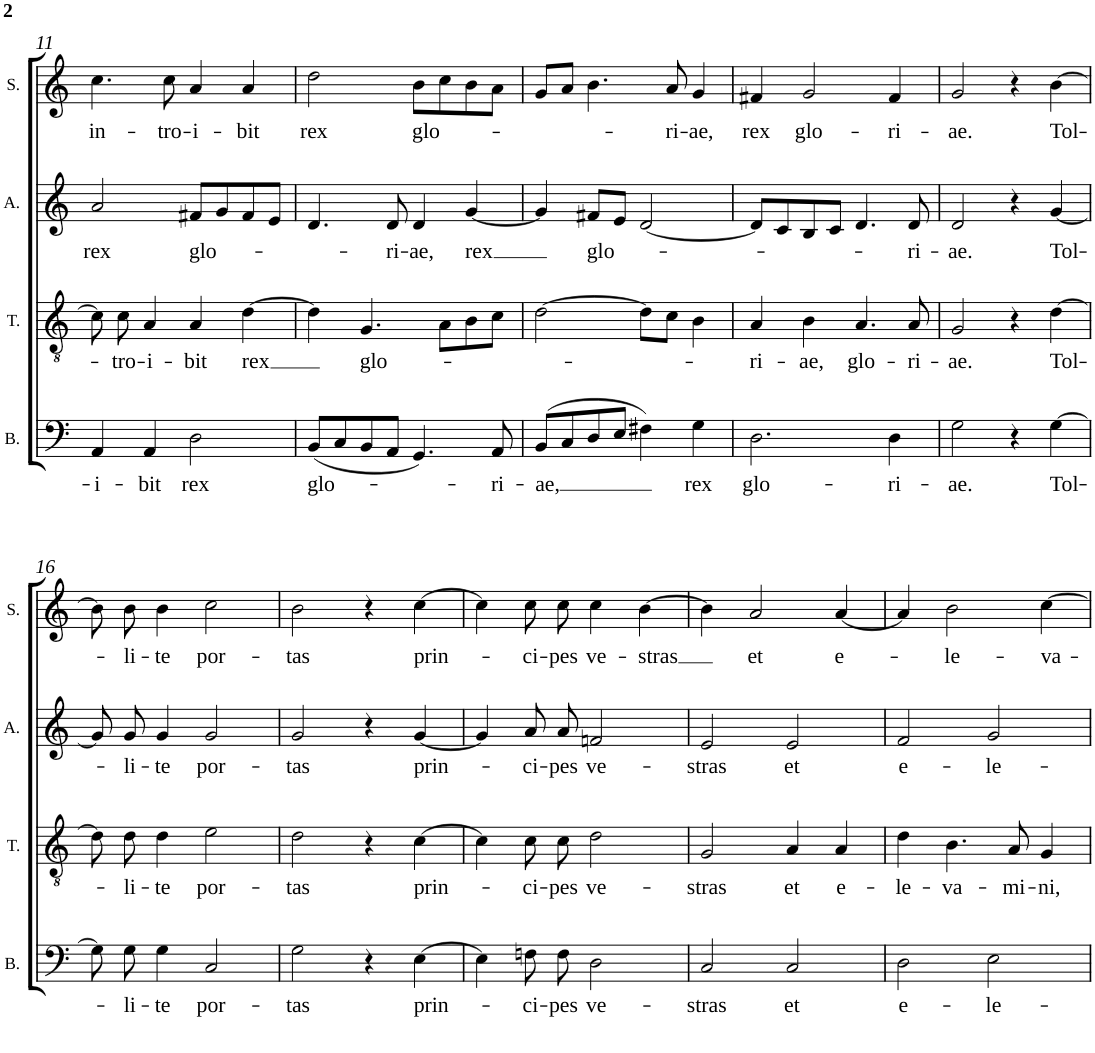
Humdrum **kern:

**kern	**text	**kern	**text	**kern	**text	**kern	**text
*part4	*part4	*part3	*part3	*part2	*part2	*part1	*part1
*staff4	*staff4	*staff3	*staff3	*staff2	*staff2	*staff1	*staff1
*I"Bass	*	*I"Tenor	*	*I"Alto	*	*I"Soprano	*
*I'B.	*	*I'T.	*	*I'A.	*	*I'S.	*
!!LO:PB:g=z
*clefF4	*	*clefGv2	*	*clefG2	*	*clefG2	*
*k[]	*	*k[]	*	*k[]	*	*k[]	*
*M2/2	*	*M2/2	*	*M2/2	*	*M2/2	*
*met(c|)	*	*met(c|)	*	*met(c|)	*	*met(c|)	*
=11	=11	=11	=11	=11	=11	=11	=11
!	!LO:LY:b	!	!	!	!LO:LY:b	!	!LO:LY:b
4AA/	-i-	8c\]	.	2a/	rex	4.cc\	in-
!	!	!	!LO:LY:b	!	!	!	!
.	.	8c\	-tro-	.	.	.	.
!	!LO:LY:b	!	!LO:LY:b	!	!	!	!
4AA/	-bit	4A/	-i-	.	.	.	.
!	!	!	!	!	!	!	!LO:LY:b
.	.	.	.	.	.	8cc\	-tro-
!	!LO:LY:b	!	!LO:LY:b	!	!LO:LY:b	!	!LO:LY:b
2D\	rex	4A/	-bit	8f#X/L	glo-	4a/	-i-
.	.	.	.	8g/	.	.	.
!	!	!	!LO:LY:b	!	!	!	!LO:LY:b
.	.	[4d\	rex	8f#/	.	4a/	-bit
.	.	.	.	8e/J	.	.	.
=12	=12	=12	=12	=12	=12	=12	=12
!	!LO:LY:b	!	!	!	!	!	!LO:LY:b
(8BB/L	glo-	4d\]	.	4.d/	.	2dd\	rex
8C/	.	.	.	.	.	.	.
!	!	!	!LO:LY:b	!	!	!	!
8BB/	.	4.G/	glo-	.	.	.	.
!	!	!	!	!	!LO:LY:b	!	!
8AA/J	.	.	.	8d/	-ri-	.	.
!	!	!	!	!	!LO:LY:b	!	!LO:LY:b
4.GG/)	.	.	.	4d/	-ae,	8b\L	glo-
.	.	8A\L	.	.	.	8cc\	.
!	!	!	!	!	!LO:LY:b	!	!
.	.	8B\	.	[4g/	rex	8b\	.
!	!LO:LY:b	!	!	!	!	!	!
8AA/	-ri-	8c\J	.	.	.	8a\J	.
=13	=13	=13	=13	=13	=13	=13	=13
!	!LO:LY:b	!	!	!	!	!	!
(8BB/L	-ae,	[2d\	.	4g/]	.	8g/L	.
8C/	.	.	.	.	.	8a/J	.
!	!	!	!	!	!LO:LY:b	!	!
8D/	.	.	.	8f#X/L	glo-	4.b\	.
8E/J	.	.	.	8e/J	.	.	.
4F#X\)	.	8d\L]	.	[2d/	.	.	.
!	!	!	!	!	!	!	!LO:LY:b
.	.	8c\J	.	.	.	8a/	-ri-
!	!LO:LY:b	!	!	!	!	!	!LO:LY:b
4G\	rex	4B\	.	.	.	4g/	-ae,
=14	=14	=14	=14	=14	=14	=14	=14
!	!LO:LY:b	!	!LO:LY:b	!	!	!	!LO:LY:b
2.D\	glo-	4A/	-ri-	8d/L]	.	4f#X/	rex
.	.	.	.	8c/	.	.	.
!	!	!	!LO:LY:b	!	!	!	!LO:LY:b
.	.	4B\	-ae,	8B/	.	2g/	glo-
.	.	.	.	8c/J	.	.	.
!	!	!	!LO:LY:b	!	!	!	!
.	.	4.A/	glo-	4.d/	.	.	.
!	!LO:LY:b	!	!	!	!	!	!LO:LY:b
4D\	-ri-	.	.	.	.	4f#/	-ri-
!	!	!	!LO:LY:b	!	!LO:LY:b	!	!
.	.	8A/	-ri-	8d/	-ri-	.	.
=15	=15	=15	=15	=15	=15	=15	=15
!	!LO:LY:b	!	!LO:LY:b	!	!LO:LY:b	!	!LO:LY:b
2G\	-ae.	2G/	-ae.	2d/	-ae.	2g/	-ae.
4r	.	4r	.	4r	.	4r	.
!	!LO:LY:b	!	!LO:LY:b	!	!LO:LY:b	!	!LO:LY:b
[4G\	Tol-	[4d\	Tol-	[4g/	Tol-	[4b\	Tol-
!!LO:LB:g=z
=16	=16	=16	=16	=16	=16	=16	=16
8G\]	.	8d\]	.	8g/]	.	8b\]	.
!	!LO:LY:b	!	!LO:LY:b	!	!LO:LY:b	!	!LO:LY:b
8G\	-li-	8d\	-li-	8g/	-li-	8b\	-li-
!	!LO:LY:b	!	!LO:LY:b	!	!LO:LY:b	!	!LO:LY:b
4G\	-te	4d\	-te	4g/	-te	4b\	-te
!	!LO:LY:b	!	!LO:LY:b	!	!LO:LY:b	!	!LO:LY:b
2C/	por-	2e\	por-	2g/	por-	2cc\	por-
=17	=17	=17	=17	=17	=17	=17	=17
!	!LO:LY:b	!	!LO:LY:b	!	!LO:LY:b	!	!LO:LY:b
2G\	-tas	2d\	-tas	2g/	-tas	2b\	-tas
4r	.	4r	.	4r	.	4r	.
!	!LO:LY:b	!	!LO:LY:b	!	!LO:LY:b	!	!LO:LY:b
[4E\	prin-	[4c\	prin-	[4g/	prin-	[4cc\	prin-
=18	=18	=18	=18	=18	=18	=18	=18
4E\]	.	4c\]	.	4g/]	.	4cc\]	.
!	!LO:LY:b	!	!LO:LY:b	!	!LO:LY:b	!	!LO:LY:b
8Fn\	-ci-	8c\	-ci-	8a/	-ci-	8cc\	-ci-
!	!LO:LY:b	!	!LO:LY:b	!	!LO:LY:b	!	!LO:LY:b
8F\	-pes	8c\	-pes	8a/	-pes	8cc\	-pes
!	!LO:LY:b	!	!LO:LY:b	!	!LO:LY:b	!	!LO:LY:b
2D\	ve-	2d\	ve-	2fn/	ve-	4cc\	ve-
!	!	!	!	!	!	!	!LO:LY:b
.	.	.	.	.	.	[4b\	-stras
=19	=19	=19	=19	=19	=19	=19	=19
!	!LO:LY:b	!	!LO:LY:b	!	!LO:LY:b	!	!
2C/	-stras	2G/	-stras	2e/	-stras	4b\]	.
!	!	!	!	!	!	!	!LO:LY:b
.	.	.	.	.	.	2a/	et
!	!LO:LY:b	!	!LO:LY:b	!	!LO:LY:b	!	!
2C/	et	4A/	et	2e/	et	.	.
!	!	!	!LO:LY:b	!	!	!	!LO:LY:b
.	.	4A/	e-	.	.	[4a/	e-
=20	=20	=20	=20	=20	=20	=20	=20
!	!LO:LY:b	!	!LO:LY:b	!	!LO:LY:b	!	!
2D\	e-	4d\	-le-	2f/	e-	4a/]	.
!	!	!	!LO:LY:b	!	!	!	!LO:LY:b
.	.	4.B\	-va-	.	.	2b\	-le-
!	!LO:LY:b	!	!	!	!LO:LY:b	!	!
2E\	-le-	.	.	2g/	-le-	.	.
!	!	!	!LO:LY:b	!	!	!	!
.	.	8A/	-mi-	.	.	.	.
!	!	!	!LO:LY:b	!	!	!	!LO:LY:b
.	.	4G/	-ni,	.	.	[4cc\	-va-
=	=	=	=	=	=	=	=
*-	*-	*-	*-	*-	*-	*-	*-
